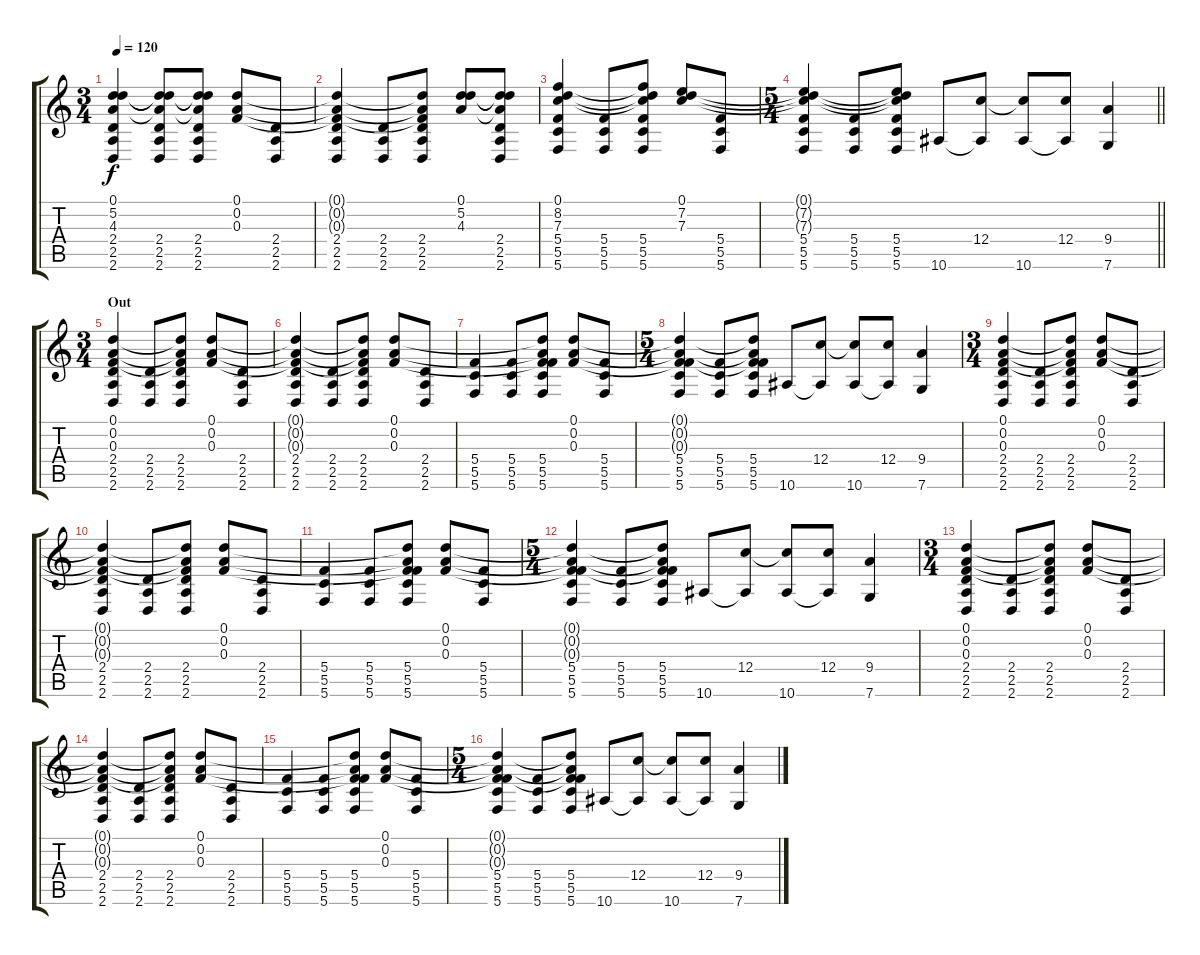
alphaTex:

\track "" {instrument overdrivenguitar}
\staff {score tabs}
\tuning (D4 A3 F3 C3 G2 C2) {hide}
\ts (3 4)
\tempo 120
\clef g2
\ks c
(0.1 5.2 4.3 2.4 2.5 2.6).4{dy f} (0.1{t} 5.2{t} 4.3{t} 2.4 2.5 2.6).8 (0.1{t} 5.2{t} 4.3{t} 2.4 2.5 2.6).8 (0.1 0.2 0.3).8 (2.4 2.5 2.6).8 |
(0.1{t} 0.2{t} 0.3{t} 2.4 2.5 2.6).4 (2.4 2.5 2.6).8 (0.1{t} 0.2{t} 0.3{t} 2.4 2.5 2.6).8 (0.1 5.2 4.3).8 (0.1{t} 5.2{t} 4.3{t} 2.4 2.5 2.6).8 |
(0.1 8.2 7.3 5.4 5.5 5.6).4 (5.4 5.5 5.6).8 (0.1{t} 8.2{t} 7.3{t} 5.4 5.5 5.6).8 (0.1 7.2 7.3).8 (5.4 5.5 5.6).8 |
\ts (5 4)
\barLineRight lightlight
(0.1{t} 7.2{t} 7.3{t} 5.4 5.5 5.6).4 (5.4 5.5 5.6).8 (0.1{t} 7.2{t} 7.3{t} 5.4 5.5 5.6).8 10.6.8 (12.4 10.6{t}).8 (12.4{t} 10.6).8 (12.4 10.6{t}).8 (9.4 7.6).4 |
\ts (3 4)
\section ("" "Out")
(0.1 0.2 0.3 2.4 2.5 2.6).4 (2.4 2.5 2.6).8 (0.1{t} 0.2{t} 0.3{t} 2.4 2.5 2.6).8 (0.1 0.2 0.3).8 (2.4 2.5 2.6).8 |
(0.1{t} 0.2{t} 0.3{t} 2.4 2.5 2.6).4 (2.4 2.5 2.6).8 (0.1{t} 0.2{t} 0.3{t} 2.4 2.5 2.6).8 (0.1 0.2 0.3).8 (2.4 2.5 2.6).8 |
(5.4 5.5 5.6).4 (5.4 5.5 5.6).8 (0.1{t} 0.2{t} 0.3{t} 5.4 5.5 5.6).8 (0.1 0.2 0.3).8 (5.4 5.5 5.6).8 |
\ts (5 4)
(0.1{t} 0.2{t} 0.3{t} 5.4 5.5 5.6).4 (5.4 5.5 5.6).8 (0.1{t} 0.2{t} 0.3{t} 5.4 5.5 5.6).8 10.6.8 (12.4 10.6{t}).8 (12.4{t} 10.6).8 (12.4 10.6{t}).8 (9.4 7.6).4 |
\ts (3 4)
(0.1 0.2 0.3 2.4 2.5 2.6).4 (2.4 2.5 2.6).8 (0.1{t} 0.2{t} 0.3{t} 2.4 2.5 2.6).8 (0.1 0.2 0.3).8 (2.4 2.5 2.6).8 |
(0.1{t} 0.2{t} 0.3{t} 2.4 2.5 2.6).4 (2.4 2.5 2.6).8 (0.1{t} 0.2{t} 0.3{t} 2.4 2.5 2.6).8 (0.1 0.2 0.3).8 (2.4 2.5 2.6).8 |
(5.4 5.5 5.6).4 (5.4 5.5 5.6).8 (0.1{t} 0.2{t} 0.3{t} 5.4 5.5 5.6).8 (0.1 0.2 0.3).8 (5.4 5.5 5.6).8 |
\ts (5 4)
(0.1{t} 0.2{t} 0.3{t} 5.4 5.5 5.6).4 (5.4 5.5 5.6).8 (0.1{t} 0.2{t} 0.3{t} 5.4 5.5 5.6).8 10.6.8 (12.4 10.6{t}).8 (12.4{t} 10.6).8 (12.4 10.6{t}).8 (9.4 7.6).4 |
\ts (3 4)
(0.1 0.2 0.3 2.4 2.5 2.6).4 (2.4 2.5 2.6).8 (0.1{t} 0.2{t} 0.3{t} 2.4 2.5 2.6).8 (0.1 0.2 0.3).8 (2.4 2.5 2.6).8 |
(0.1{t} 0.2{t} 0.3{t} 2.4 2.5 2.6).4 (2.4 2.5 2.6).8 (0.1{t} 0.2{t} 0.3{t} 2.4 2.5 2.6).8 (0.1 0.2 0.3).8 (2.4 2.5 2.6).8 |
(5.4 5.5 5.6).4 (5.4 5.5 5.6).8 (0.1{t} 0.2{t} 0.3{t} 5.4 5.5 5.6).8 (0.1 0.2 0.3).8 (5.4 5.5 5.6).8 |
\ts (5 4)
(0.1{t} 0.2{t} 0.3{t} 5.4 5.5 5.6).4 (5.4 5.5 5.6).8 (0.1{t} 0.2{t} 0.3{t} 5.4 5.5 5.6).8 10.6.8 (12.4 10.6{t}).8 (12.4{t} 10.6).8 (12.4 10.6{t}).8 (9.4 7.6).4
